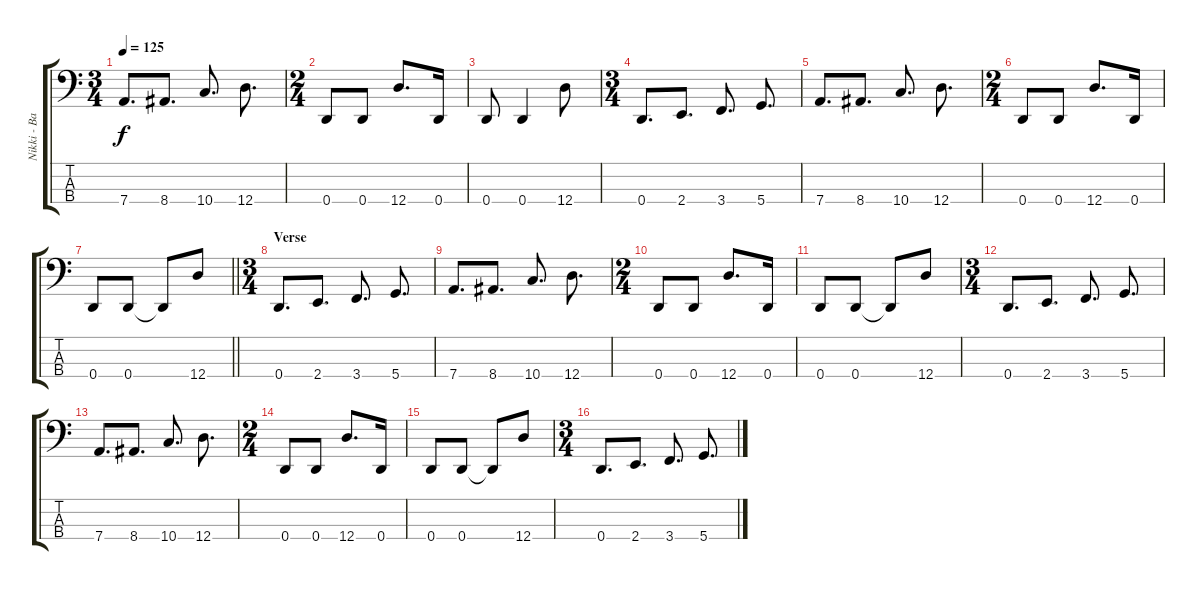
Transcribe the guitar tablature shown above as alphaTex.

\track ("Nikki - Bass" "Nikki - Ba") {instrument electricbasspick}
\staff {score tabs}
\tuning (G2 D2 A1 D1) {hide}
\ts (3 4)
\tempo 125
\clef f4
\ks c
7.4.8{d dy f} 8.4.8{d} 10.4.8{d} 12.4.8{d} |
\ts (2 4)
0.4.8 0.4.8 12.4.8{d} 0.4.16 |
0.4.8 0.4.4 12.4.8 |
\ts (3 4)
0.4.8{d} 2.4.8{d} 3.4.8{d} 5.4.8{d} |
7.4.8{d} 8.4.8{d} 10.4.8{d} 12.4.8{d} |
\ts (2 4)
0.4.8 0.4.8 12.4.8{d} 0.4.16 |
\barLineRight lightlight
0.4.8 0.4.8 0.4{t}.8 12.4.8 |
\ts (3 4)
\section ("" "Verse")
0.4.8{d} 2.4.8{d} 3.4.8{d} 5.4.8{d} |
7.4.8{d} 8.4.8{d} 10.4.8{d} 12.4.8{d} |
\ts (2 4)
0.4.8 0.4.8 12.4.8{d} 0.4.16 |
0.4.8 0.4.8 0.4{t}.8 12.4.8 |
\ts (3 4)
0.4.8{d} 2.4.8{d} 3.4.8{d} 5.4.8{d} |
7.4.8{d} 8.4.8{d} 10.4.8{d} 12.4.8{d} |
\ts (2 4)
0.4.8 0.4.8 12.4.8{d} 0.4.16 |
0.4.8 0.4.8 0.4{t}.8 12.4.8 |
\ts (3 4)
0.4.8{d} 2.4.8{d} 3.4.8{d} 5.4.8{d}
